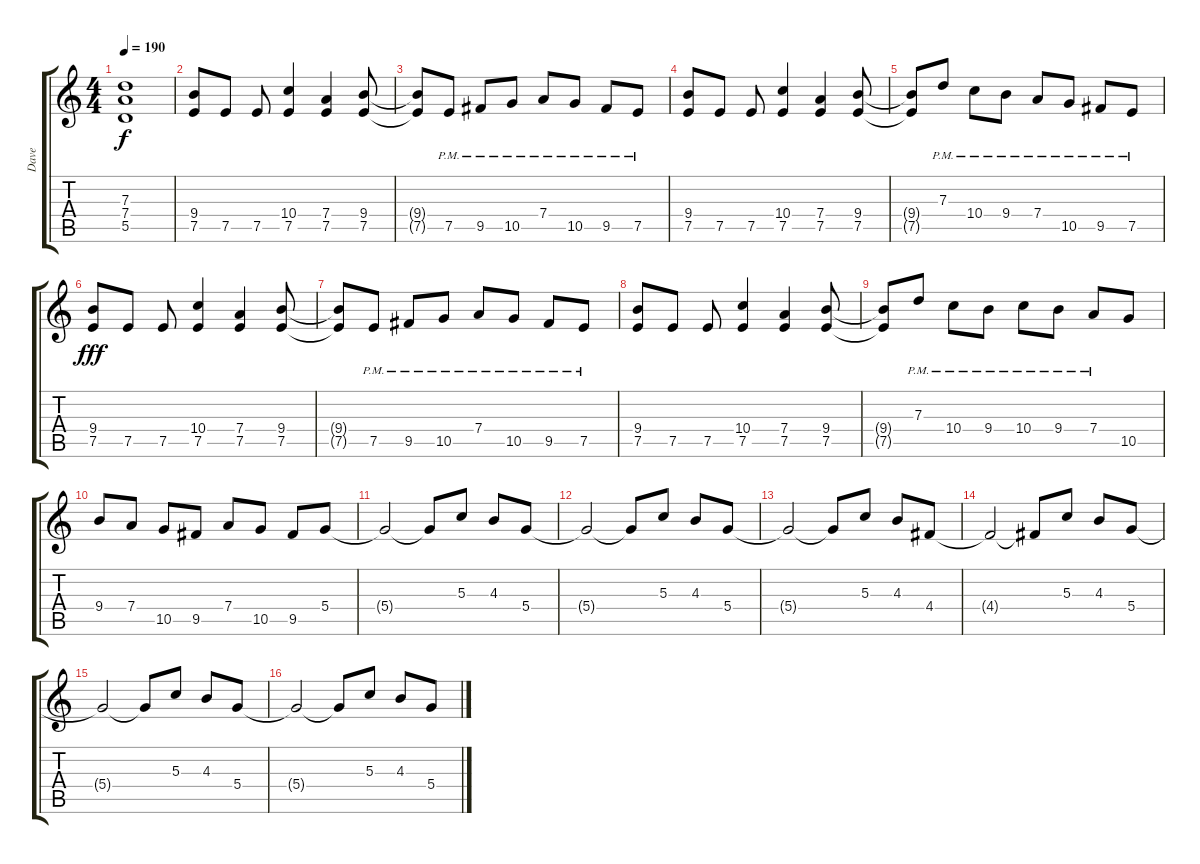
\track ("Dave" "Dave") {instrument distortionguitar}
\staff {score tabs}
\tuning (E4 B3 G3 D3 A2 E2) {hide}
\ts (4 4)
\tempo 190
\clef g2
\ks c
(7.3 7.4 5.5).1{dy f} |
(9.4 7.5).8 7.5.8 7.5.8 (10.4 7.5).4 (7.4 7.5).4 (9.4 7.5).8 |
(9.4{t} 7.5{t}).8 7.5{pm}.8 9.5{pm}.8 10.5{pm}.8 7.4{pm}.8 10.5{pm}.8 9.5{pm}.8 7.5{pm}.8 |
(9.4 7.5).8 7.5.8 7.5.8 (10.4 7.5).4 (7.4 7.5).4 (9.4 7.5).8 |
(9.4{t} 7.5{t}).8 7.3{pm}.8 10.4{pm}.8 9.4{pm}.8 7.4{pm}.8 10.5{pm}.8 9.5{pm}.8 7.5{pm}.8 |
(9.4 7.5).8{dy fff} 7.5.8 7.5.8 (10.4 7.5).4 (7.4 7.5).4 (9.4 7.5).8 |
(9.4{t} 7.5{t}).8 7.5{pm}.8 9.5{pm}.8 10.5{pm}.8 7.4{pm}.8 10.5{pm}.8 9.5{pm}.8 7.5{pm}.8 |
(9.4 7.5).8 7.5.8 7.5.8 (10.4 7.5).4 (7.4 7.5).4 (9.4 7.5).8 |
(9.4{t} 7.5{t}).8 7.3{pm}.8 10.4{pm}.8 9.4{pm}.8 10.4{pm}.8 9.4{pm}.8 7.4{pm}.8 10.5.8 |
9.4.8 7.4.8 10.5.8 9.5.8 7.4.8 10.5.8 9.5.8 5.4.8 |
5.4{t}.2 5.4{t}.8 5.3.8 4.3.8 5.4.8 |
5.4{t}.2 5.4{t}.8 5.3.8 4.3.8 5.4.8 |
5.4{t}.2 5.4{t}.8 5.3.8 4.3.8 4.4.8 |
4.4{t}.2 4.4{t}.8 5.3.8 4.3.8 5.4.8 |
5.4{t}.2 5.4{t}.8 5.3.8 4.3.8 5.4.8 |
5.4{t}.2 5.4{t}.8 5.3.8 4.3.8 5.4.8
